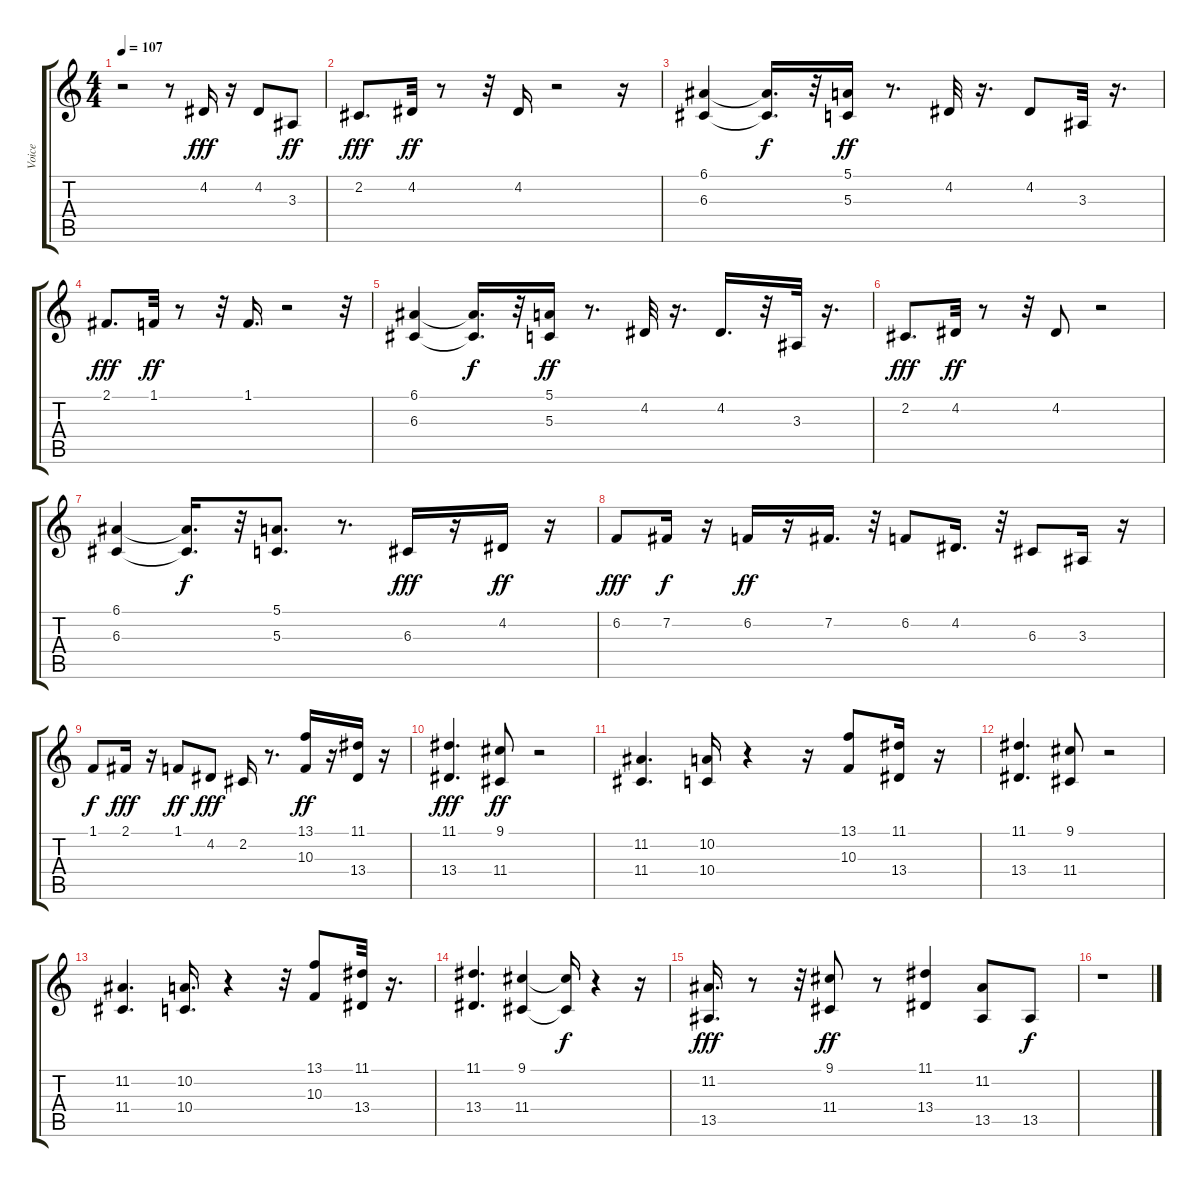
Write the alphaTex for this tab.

\track ("Voice" "Voice") {instrument lead2sawtooth}
\staff {score tabs}
\tuning (E4 B3 G3 D3 A2 E2) {hide}
\ts (4 4)
\tempo 107
\clef g2
\ks c
r.2{dy fff} r.8 4.2.16 r.16 4.2.8 3.3.8{dy ff} |
2.2.8{d dy fff} 4.2.32{dy ff} r.8 r.32 4.2.16 r.2 r.16 |
(6.1 6.3).4 (6.1{t} 6.3{t}).16{d dy f} r.32 (5.1 5.3).16{dy ff} r.8{d} 4.2.32 r.16{d} 4.2.8 3.3.32 r.16{d} |
2.1.8{d dy fff} 1.1.32{dy ff} r.8 r.32 1.1.16{d} r.2 r.32 |
(6.1 6.3).4 (6.1{t} 6.3{t}).16{d dy f} r.32 (5.1 5.3).16{dy ff} r.8{d} 4.2.32 r.16{d} 4.2.16{d} r.32 3.3.32 r.16{d} |
2.2.8{d dy fff} 4.2.32{dy ff} r.8 r.32 4.2.8 r.2 |
(6.1 6.3).4 (6.1{t} 6.3{t}).16{d dy f} r.32 (5.1 5.3).8{d} r.8{d} 6.3.16{dy fff} r.16 4.2.16{dy ff} r.16 |
6.2.8{dy fff} 7.2.16{dy f} r.16 6.2.16{dy ff} r.16 7.2.16{d} r.32 6.2.8 4.2.16{d} r.32 6.3.8 3.3.16 r.16 |
1.1.8{dy f} 2.1.16{dy fff} r.16 1.1.8{dy ff} 4.2.8{dy fff} 2.2.16 r.8{d} (13.1 10.3).16{dy ff} r.16 (11.1 13.4).16 r.16 |
(11.1 13.4).4{d dy fff} (9.1 11.4).8{dy ff} r.2 |
(11.2 11.4).4{d} (10.2 10.4).16 r.4 r.16 (13.1 10.3).8 (11.1 13.4).16 r.16 |
(11.1 13.4).4{d} (9.1 11.4).8 r.2 |
(11.2 11.4).4{d} (10.2 10.4).16{d} r.4 r.32 (13.1 10.3).8 (11.1 13.4).32 r.16{d} |
(11.1 13.4).4{d} (9.1 11.4).4 (9.1{t} 11.4{t}).16{dy f} r.4 r.16 |
(11.2 13.5).16{d dy fff} r.8 r.32 (9.1 11.4).8{dy ff} r.8 (11.1 13.4).4 (11.2 13.5).8 13.5.8{dy f} |
r.1
